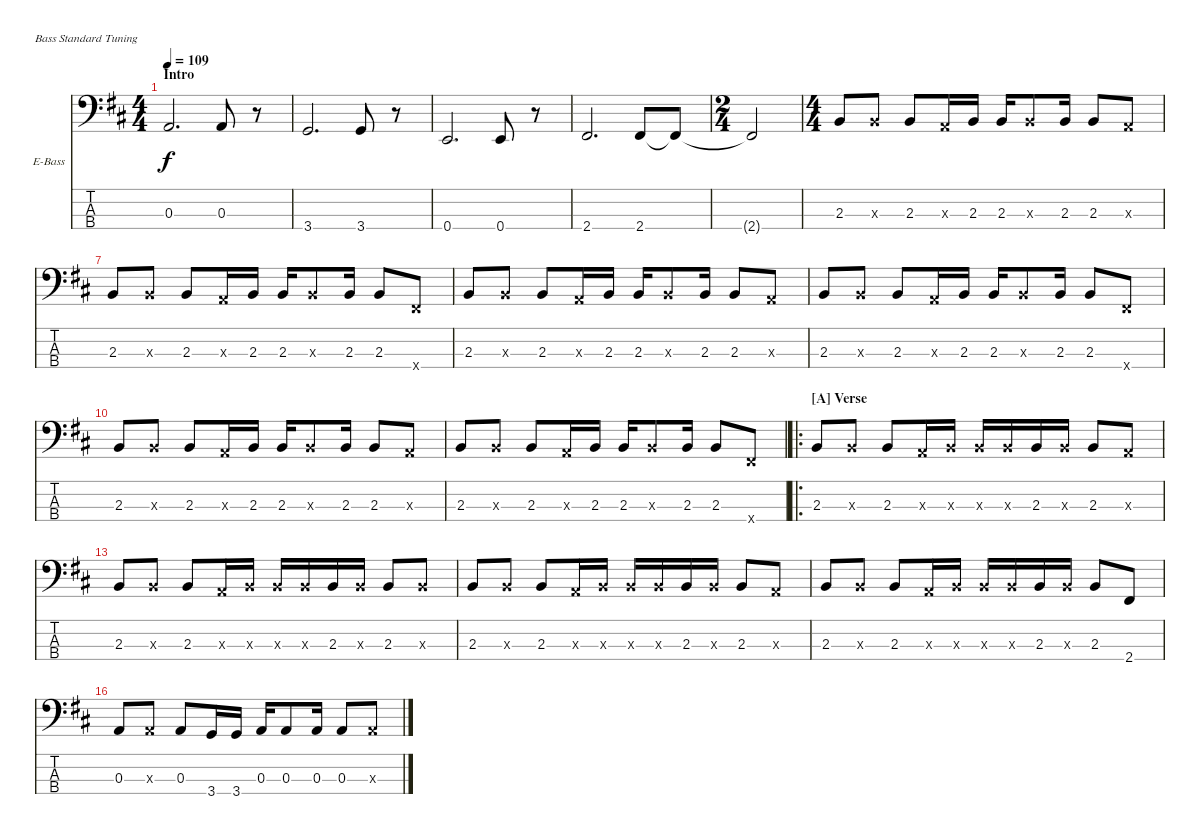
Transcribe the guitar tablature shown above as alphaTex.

\bracketExtendMode nobrackets
\firstSystemTrackNameOrientation horizontal
\otherSystemsTrackNameOrientation horizontal
\defaultBarNumberDisplay FirstOfSystem
\track ("Bass" "E-Bass") {instrument electricbasspick}
\staff {score tabs}
\tuning (G2 D2 A1 E1)
\ts (4 4)
\beaming (8 2 2 2 2)
\section ("" "Intro")
\scale
0.300728
\tempo 109
\accidentals auto
\clef f4
\ottava regular
\simile none
\ks bminor
0.3.2{d dy f instrument electricbasspick} 0.3.8 r.8 |
\scale
0.24974 3.4.2{d} 3.4.8 r.8 |
\scale
0.274714 0.4.2{d} 0.4.8 r.8 |
\scale
0.174818 2.4.2{d} 2.4.8 2.4{t}.8 |
\ts (2 4)
\scale
0.0793651 2.4{t}.2 |
\ts (4 4)
\scale
0.347821 2.3.8 2.3{x}.8 2.3.8 0.3{x}.16 2.3.16 2.3.16 2.3{x}.8 2.3.16 2.3.8 0.3{x}.8 |
\scale
0.349206 2.3.8 2.3{x}.8 2.3.8 0.3{x}.16 2.3.16 2.3.16 2.3{x}.8 2.3.16 2.3.8 2.4{x}.8 |
2.3.8 2.3{x}.8 2.3.8 0.3{x}.16 2.3.16 2.3.16 2.3{x}.8 2.3.16 2.3.8 0.3{x}.8 |
2.3.8 2.3{x}.8 2.3.8 0.3{x}.16 2.3.16 2.3.16 2.3{x}.8 2.3.16 2.3.8 2.4{x}.8 |
2.3.8 2.3{x}.8 2.3.8 0.3{x}.16 2.3.16 2.3.16 2.3{x}.8 2.3.16 2.3.8 0.3{x}.8 |
2.3.8 2.3{x}.8 2.3.8 0.3{x}.16 2.3.16 2.3.16 2.3{x}.8 2.3.16 2.3.8 2.4{x}.8 |
\ro
\section ("A" "Verse")
2.3.8 2.3{x}.8 2.3.8 0.3{x}.16 2.3{x}.16 2.3{x}.16 2.3{x}.16 2.3.16 2.3{x}.16 2.3.8 0.3{x}.8 |
2.3.8 2.3{x}.8 2.3.8 0.3{x}.16 2.3{x}.16 2.3{x}.16 2.3{x}.16 2.3.16 2.3{x}.16 2.3.8 2.3{x}.8 |
2.3.8 2.3{x}.8 2.3.8 0.3{x}.16 2.3{x}.16 2.3{x}.16 2.3{x}.16 2.3.16 2.3{x}.16 2.3.8 0.3{x}.8 |
2.3.8 2.3{x}.8 2.3.8 0.3{x}.16 2.3{x}.16 2.3{x}.16 2.3{x}.16 2.3.16 2.3{x}.16 2.3.8 2.4.8 |
0.3.8 0.3{x}.8 0.3.8 3.4.16 3.4.16 0.3.16 0.3.8 0.3.16 0.3.8 0.3{x}.8
